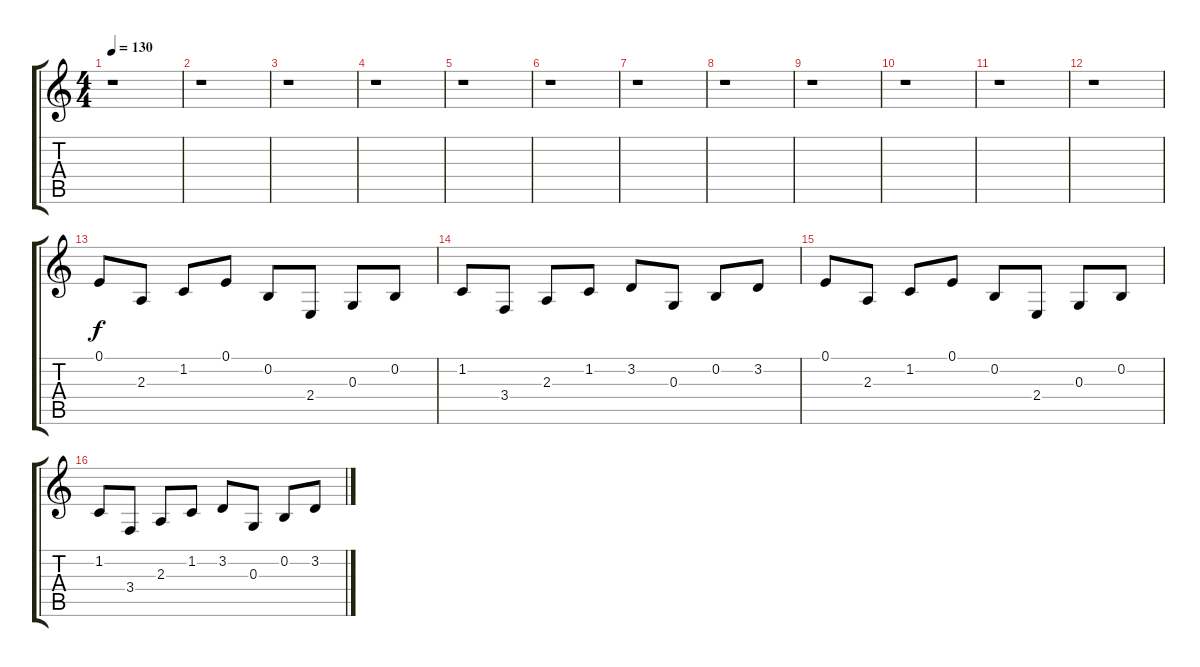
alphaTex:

\track "" {instrument lead1square}
\staff {score tabs}
\tuning (E4 B3 G3 D3 A2 E2) {hide}
\ts (4 4)
\tempo 130
\clef g2
\ks c
r.1{dy f} |
r.1 |
r.1 |
r.1 |
r.1 |
r.1 |
r.1 |
r.1 |
r.1 |
r.1 |
r.1 |
r.1 |
0.1.8 2.3.8 1.2.8 0.1.8 0.2.8 2.4.8 0.3.8 0.2.8 |
1.2.8 3.4.8 2.3.8 1.2.8 3.2.8 0.3.8 0.2.8 3.2.8 |
0.1.8 2.3.8 1.2.8 0.1.8 0.2.8 2.4.8 0.3.8 0.2.8 |
1.2.8 3.4.8 2.3.8 1.2.8 3.2.8 0.3.8 0.2.8 3.2.8
